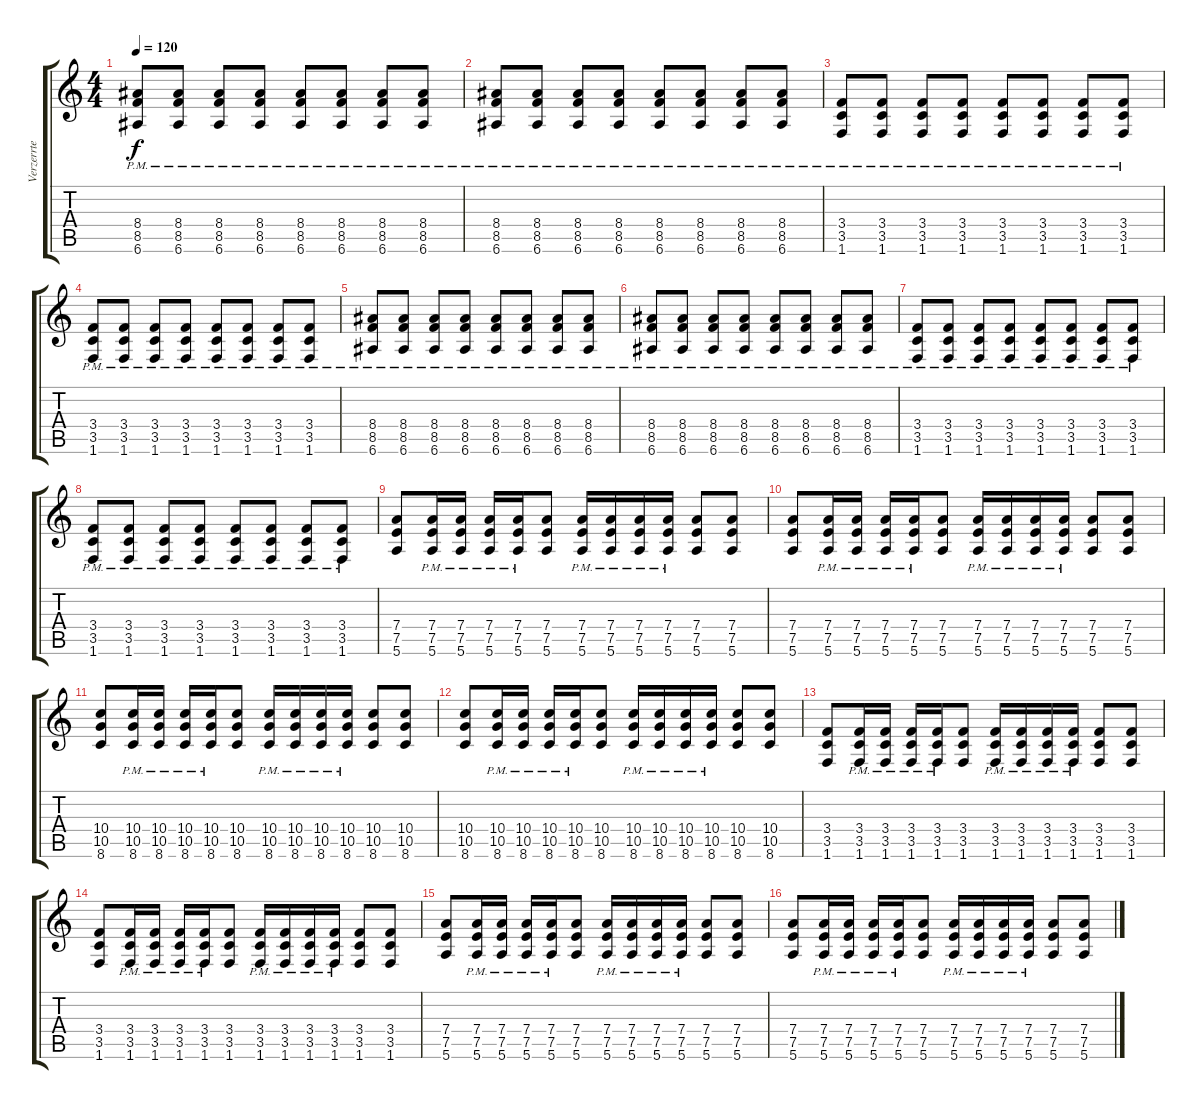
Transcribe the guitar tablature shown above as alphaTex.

\track ("Verzerrte Gitarre" "Verzerrte ") {instrument distortionguitar}
\staff {score tabs}
\tuning (E4 B3 G3 D3 A2 E2) {hide}
\ts (4 4)
\tempo 120
\clef g2
\ks c
(8.4{pm} 8.5{pm} 6.6{pm}).8{dy f} (8.4{pm} 8.5{pm} 6.6{pm}).8 (8.4{pm} 8.5{pm} 6.6{pm}).8 (8.4{pm} 8.5{pm} 6.6{pm}).8 (8.4{pm} 8.5{pm} 6.6{pm}).8 (8.4{pm} 8.5{pm} 6.6{pm}).8 (8.4{pm} 8.5{pm} 6.6{pm}).8 (8.4{pm} 8.5{pm} 6.6{pm}).8 |
(8.4{pm} 8.5{pm} 6.6{pm}).8 (8.4{pm} 8.5{pm} 6.6{pm}).8 (8.4{pm} 8.5{pm} 6.6{pm}).8 (8.4{pm} 8.5{pm} 6.6{pm}).8 (8.4{pm} 8.5{pm} 6.6{pm}).8 (8.4{pm} 8.5{pm} 6.6{pm}).8 (8.4{pm} 8.5{pm} 6.6{pm}).8 (8.4{pm} 8.5{pm} 6.6{pm}).8 |
(3.4{pm} 3.5{pm} 1.6{pm}).8 (3.4{pm} 3.5{pm} 1.6{pm}).8 (3.4{pm} 3.5{pm} 1.6{pm}).8 (3.4{pm} 3.5{pm} 1.6{pm}).8 (3.4{pm} 3.5{pm} 1.6{pm}).8 (3.4{pm} 3.5{pm} 1.6{pm}).8 (3.4{pm} 3.5{pm} 1.6{pm}).8 (3.4{pm} 3.5{pm} 1.6{pm}).8 |
(3.4{pm} 3.5{pm} 1.6{pm}).8 (3.4{pm} 3.5{pm} 1.6{pm}).8 (3.4{pm} 3.5{pm} 1.6{pm}).8 (3.4{pm} 3.5{pm} 1.6{pm}).8 (3.4{pm} 3.5{pm} 1.6{pm}).8 (3.4{pm} 3.5{pm} 1.6{pm}).8 (3.4{pm} 3.5{pm} 1.6{pm}).8 (3.4{pm} 3.5{pm} 1.6{pm}).8 |
(8.4{pm} 8.5{pm} 6.6{pm}).8 (8.4{pm} 8.5{pm} 6.6{pm}).8 (8.4{pm} 8.5{pm} 6.6{pm}).8 (8.4{pm} 8.5{pm} 6.6{pm}).8 (8.4{pm} 8.5{pm} 6.6{pm}).8 (8.4{pm} 8.5{pm} 6.6{pm}).8 (8.4{pm} 8.5{pm} 6.6{pm}).8 (8.4{pm} 8.5{pm} 6.6{pm}).8 |
(8.4{pm} 8.5{pm} 6.6{pm}).8 (8.4{pm} 8.5{pm} 6.6{pm}).8 (8.4{pm} 8.5{pm} 6.6{pm}).8 (8.4{pm} 8.5{pm} 6.6{pm}).8 (8.4{pm} 8.5{pm} 6.6{pm}).8 (8.4{pm} 8.5{pm} 6.6{pm}).8 (8.4{pm} 8.5{pm} 6.6{pm}).8 (8.4{pm} 8.5{pm} 6.6{pm}).8 |
(3.4{pm} 3.5{pm} 1.6{pm}).8 (3.4{pm} 3.5{pm} 1.6{pm}).8 (3.4{pm} 3.5{pm} 1.6{pm}).8 (3.4{pm} 3.5{pm} 1.6{pm}).8 (3.4{pm} 3.5{pm} 1.6{pm}).8 (3.4{pm} 3.5{pm} 1.6{pm}).8 (3.4{pm} 3.5{pm} 1.6{pm}).8 (3.4{pm} 3.5{pm} 1.6{pm}).8 |
(3.4{pm} 3.5{pm} 1.6{pm}).8 (3.4{pm} 3.5{pm} 1.6{pm}).8 (3.4{pm} 3.5{pm} 1.6{pm}).8 (3.4{pm} 3.5{pm} 1.6{pm}).8 (3.4{pm} 3.5{pm} 1.6{pm}).8 (3.4{pm} 3.5{pm} 1.6{pm}).8 (3.4{pm} 3.5{pm} 1.6{pm}).8 (3.4{pm} 3.5{pm} 1.6{pm}).8 |
(7.4 7.5 5.6).8 (7.4{pm} 7.5{pm} 5.6{pm}).16 (7.4{pm} 7.5{pm} 5.6{pm}).16 (7.4{pm} 7.5{pm} 5.6{pm}).16 (7.4{pm} 7.5{pm} 5.6{pm}).16 (7.4 7.5 5.6).8 (7.4{pm} 7.5{pm} 5.6{pm}).16 (7.4{pm} 7.5{pm} 5.6{pm}).16 (7.4{pm} 7.5{pm} 5.6{pm}).16 (7.4{pm} 7.5{pm} 5.6{pm}).16 (7.4 7.5 5.6).8 (7.4 7.5 5.6).8 |
(7.4 7.5 5.6).8 (7.4{pm} 7.5{pm} 5.6{pm}).16 (7.4{pm} 7.5{pm} 5.6{pm}).16 (7.4{pm} 7.5{pm} 5.6{pm}).16 (7.4{pm} 7.5{pm} 5.6{pm}).16 (7.4 7.5 5.6).8 (7.4{pm} 7.5{pm} 5.6{pm}).16 (7.4{pm} 7.5{pm} 5.6{pm}).16 (7.4{pm} 7.5{pm} 5.6{pm}).16 (7.4{pm} 7.5{pm} 5.6{pm}).16 (7.4 7.5 5.6).8 (7.4 7.5 5.6).8 |
(10.4 10.5 8.6).8 (10.4{pm} 10.5{pm} 8.6{pm}).16 (10.4{pm} 10.5{pm} 8.6{pm}).16 (10.4{pm} 10.5{pm} 8.6{pm}).16 (10.4{pm} 10.5{pm} 8.6{pm}).16 (10.4 10.5 8.6).8 (10.4{pm} 10.5{pm} 8.6{pm}).16 (10.4{pm} 10.5{pm} 8.6{pm}).16 (10.4{pm} 10.5{pm} 8.6{pm}).16 (10.4{pm} 10.5{pm} 8.6{pm}).16 (10.4 10.5 8.6).8 (10.4 10.5 8.6).8 |
(10.4 10.5 8.6).8 (10.4{pm} 10.5{pm} 8.6{pm}).16 (10.4{pm} 10.5{pm} 8.6{pm}).16 (10.4{pm} 10.5{pm} 8.6{pm}).16 (10.4{pm} 10.5{pm} 8.6{pm}).16 (10.4 10.5 8.6).8 (10.4{pm} 10.5{pm} 8.6{pm}).16 (10.4{pm} 10.5{pm} 8.6{pm}).16 (10.4{pm} 10.5{pm} 8.6{pm}).16 (10.4{pm} 10.5{pm} 8.6{pm}).16 (10.4 10.5 8.6).8 (10.4 10.5 8.6).8 |
(3.4 3.5 1.6).8 (3.4{pm} 3.5{pm} 1.6{pm}).16 (3.4{pm} 3.5{pm} 1.6{pm}).16 (3.4{pm} 3.5{pm} 1.6{pm}).16 (3.4{pm} 3.5{pm} 1.6{pm}).16 (3.4 3.5 1.6).8 (3.4{pm} 3.5{pm} 1.6{pm}).16 (3.4{pm} 3.5{pm} 1.6{pm}).16 (3.4{pm} 3.5{pm} 1.6{pm}).16 (3.4{pm} 3.5{pm} 1.6{pm}).16 (3.4 3.5 1.6).8 (3.4 3.5 1.6).8 |
(3.4 3.5 1.6).8 (3.4{pm} 3.5{pm} 1.6{pm}).16 (3.4{pm} 3.5{pm} 1.6{pm}).16 (3.4{pm} 3.5{pm} 1.6{pm}).16 (3.4{pm} 3.5{pm} 1.6{pm}).16 (3.4 3.5 1.6).8 (3.4{pm} 3.5{pm} 1.6{pm}).16 (3.4{pm} 3.5{pm} 1.6{pm}).16 (3.4{pm} 3.5{pm} 1.6{pm}).16 (3.4{pm} 3.5{pm} 1.6{pm}).16 (3.4 3.5 1.6).8 (3.4 3.5 1.6).8 |
(7.4 7.5 5.6).8 (7.4{pm} 7.5{pm} 5.6{pm}).16 (7.4{pm} 7.5{pm} 5.6{pm}).16 (7.4{pm} 7.5{pm} 5.6{pm}).16 (7.4{pm} 7.5{pm} 5.6{pm}).16 (7.4 7.5 5.6).8 (7.4{pm} 7.5{pm} 5.6{pm}).16 (7.4{pm} 7.5{pm} 5.6{pm}).16 (7.4{pm} 7.5{pm} 5.6{pm}).16 (7.4{pm} 7.5{pm} 5.6{pm}).16 (7.4 7.5 5.6).8 (7.4 7.5 5.6).8 |
(7.4 7.5 5.6).8 (7.4{pm} 7.5{pm} 5.6{pm}).16 (7.4{pm} 7.5{pm} 5.6{pm}).16 (7.4{pm} 7.5{pm} 5.6{pm}).16 (7.4{pm} 7.5{pm} 5.6{pm}).16 (7.4 7.5 5.6).8 (7.4{pm} 7.5{pm} 5.6{pm}).16 (7.4{pm} 7.5{pm} 5.6{pm}).16 (7.4{pm} 7.5{pm} 5.6{pm}).16 (7.4{pm} 7.5{pm} 5.6{pm}).16 (7.4 7.5 5.6).8 (7.4 7.5 5.6).8
